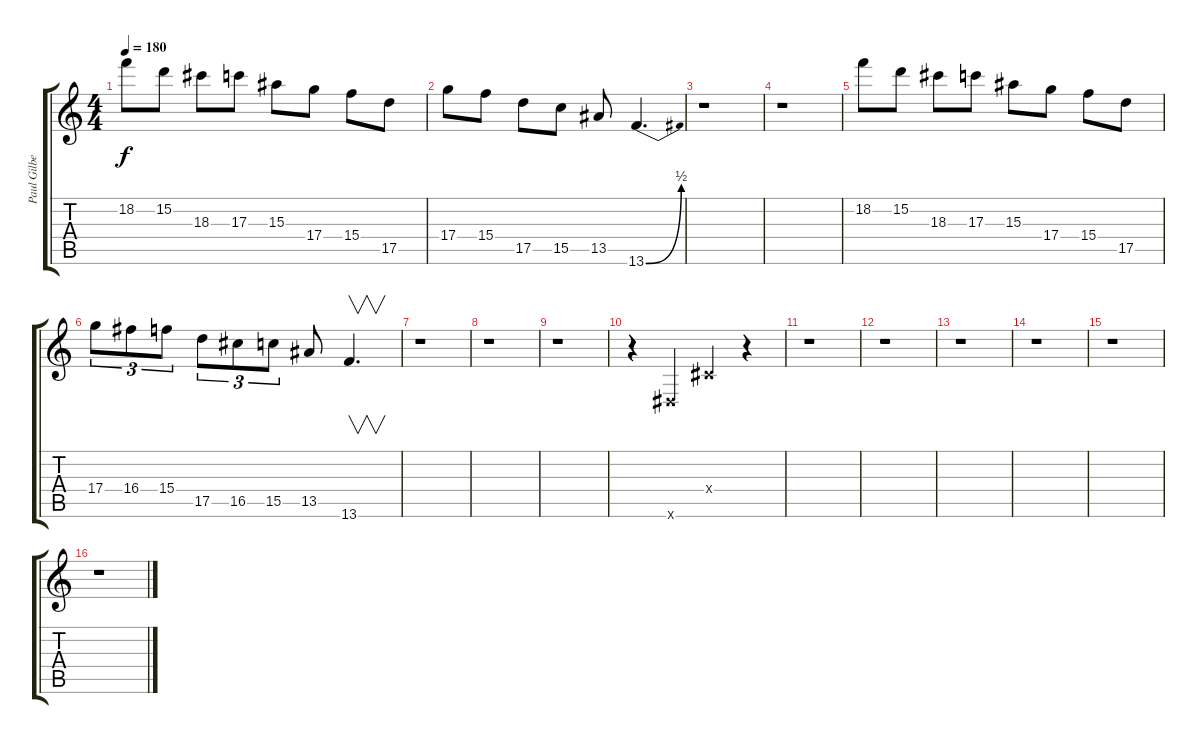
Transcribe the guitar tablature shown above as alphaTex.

\track ("Paul Gilbert 2" "Paul Gilbe") {instrument overdrivenguitar}
\staff {score tabs}
\tuning (E4 B3 G3 D3 A2 E2) {hide}
\ts (4 4)
\tempo 180
\clef g2
\ks c
18.2.8{dy f} 15.2.8 18.3.8 17.3.8 15.3.8 17.4.8 15.4.8 17.5.8 |
17.4.8 15.4.8 17.5.8 15.5.8 13.5.8 13.6{be (bend 0 0 60 2)}.4{d} |
r.1 |
r.1 |
18.2.8 15.2.8 18.3.8 17.3.8 15.3.8 17.4.8 15.4.8 17.5.8 |
17.4.8{tu (3 2)} 16.4.8{tu (3 2)} 15.4.8{tu (3 2)} 17.5.8{tu (3 2)} 16.5.8{tu (3 2)} 15.5.8{tu (3 2)} 13.5.8 13.6.4{v d} |
r.1 |
r.1 |
r.1 |
r.4 -1.6{x}.4 -1.4{x}.4 r.4 |
r.1 |
r.1 |
r.1 |
r.1 |
r.1 |
r.1
